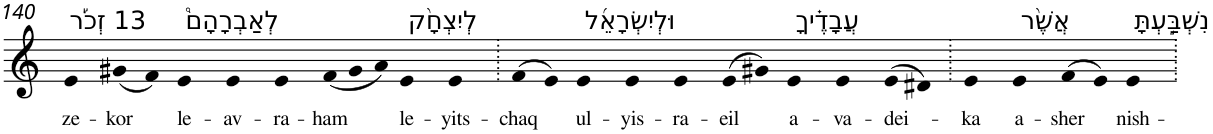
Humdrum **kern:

**kern	**text
*part1	*part1
*staff1	*staff1
*I"Piano	*
*I'Pno	*
!!LO:PB:g=z
*clefG2	*
*k[]	*
=140	=140
!LO:TX:a:t=13 זְכֹ֡ר	!
!	!LO:LY:b
4e	ze-
!	!LO:LY:b
(8g#X	-kor
8f)	.
!LO:TX:a:t=לְאַבְרָהָם֩	!
!	!LO:LY:b
4e	le-
!	!LO:LY:b
4e	-av-
!	!LO:LY:b
4e	-ra-
*Xtuplet	*
!	!LO:LY:b
(12f	-ham
12g#	.
12a)	.
!LO:TX:a:t=לְיִצְחָ֨ק	!
!	!LO:LY:b
4e	le-
!	!LO:LY:b
4e	-yits-
=141.	=141.
!	!LO:LY:b
(>8f	-chaq
8e)	.
!LO:TX:a:t=וּלְיִשְׂרָאֵ֜ל	!
!	!LO:LY:b
4e	ul-
!	!LO:LY:b
4e	-yis-
!	!LO:LY:b
4e	-ra-
!	!LO:LY:b
(>8e	-eil
8g#X)	.
!LO:TX:a:t=עֲבָדֶ֗יךָ	!
!	!LO:LY:b
4e	a-
!	!LO:LY:b
4e	-va-
!	!LO:LY:b
(>8e	-dei-
8d#X)	.
=142.	=142.
!	!LO:LY:b
4e	-ka
!LO:TX:a:t=אֲשֶׁ֨ר	!
!	!LO:LY:b
4e	a-
!	!LO:LY:b
(>8f	-sher
8e)	.
!LO:TX:a:t=נִשְׁבַּ֣עְתָּ	!
!	!LO:LY:b
4e	nish-
=.	=.
*-	*-
